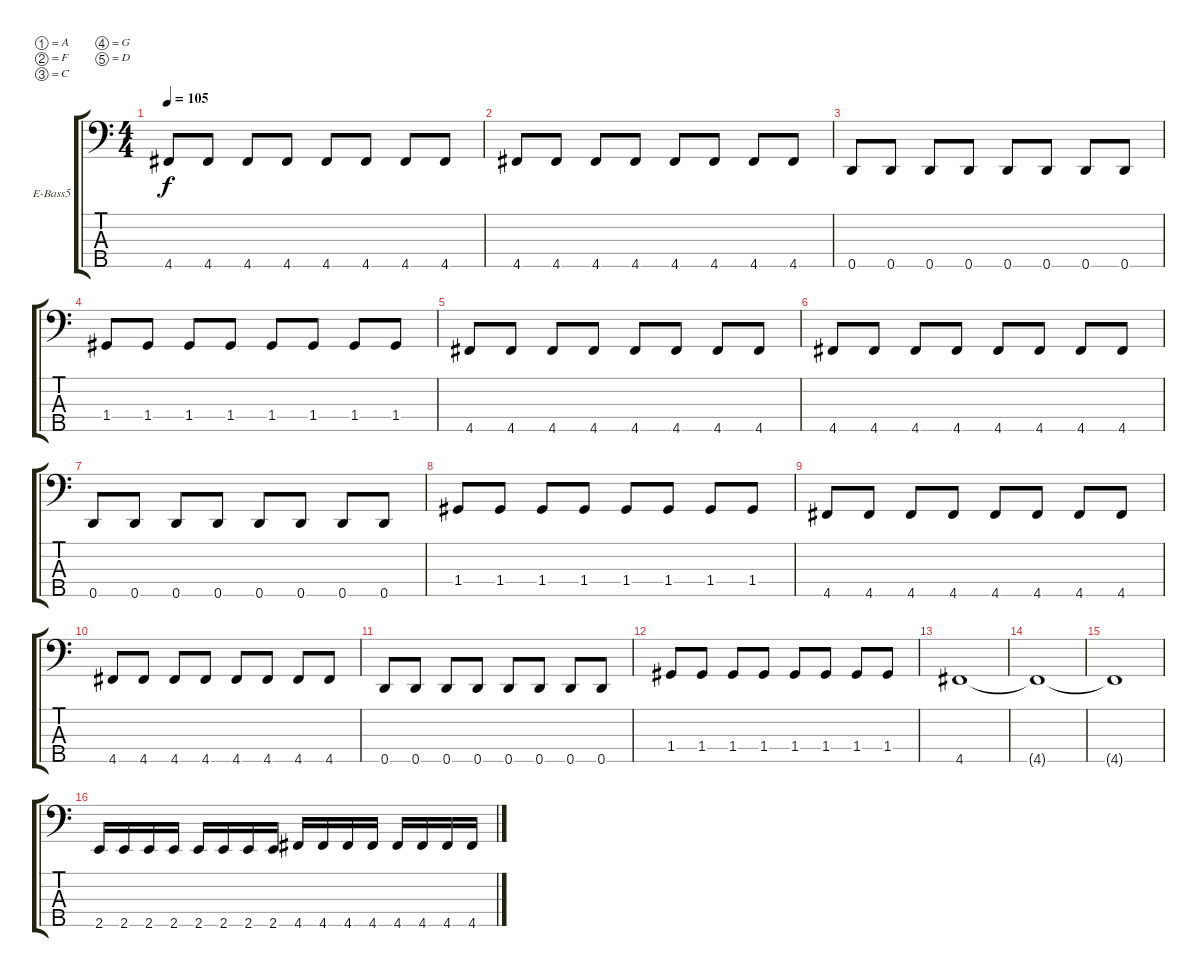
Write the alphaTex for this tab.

\bracketExtendMode groupsimilarinstruments
\firstSystemTrackNameOrientation horizontal
\otherSystemsTrackNameOrientation horizontal
\track ("Äîðîæêà 5" "E-Bass5") {instrument electricbassfinger}
\staff {score tabs}
\tuning (A2 F2 C2 G1 D1)
\ts (4 4)
\tempo 105
\clef f4
\ks c
4.5.8{dy f} 4.5.8 4.5.8 4.5.8 4.5.8 4.5.8 4.5.8 4.5.8 |
4.5.8 4.5.8 4.5.8 4.5.8 4.5.8 4.5.8 4.5.8 4.5.8 |
0.5.8 0.5.8 0.5.8 0.5.8 0.5.8 0.5.8 0.5.8 0.5.8 |
1.4.8 1.4.8 1.4.8 1.4.8 1.4.8 1.4.8 1.4.8 1.4.8 |
4.5.8 4.5.8 4.5.8 4.5.8 4.5.8 4.5.8 4.5.8 4.5.8 |
4.5.8 4.5.8 4.5.8 4.5.8 4.5.8 4.5.8 4.5.8 4.5.8 |
0.5.8 0.5.8 0.5.8 0.5.8 0.5.8 0.5.8 0.5.8 0.5.8 |
1.4.8 1.4.8 1.4.8 1.4.8 1.4.8 1.4.8 1.4.8 1.4.8 |
4.5.8 4.5.8 4.5.8 4.5.8 4.5.8 4.5.8 4.5.8 4.5.8 |
4.5.8 4.5.8 4.5.8 4.5.8 4.5.8 4.5.8 4.5.8 4.5.8 |
0.5.8 0.5.8 0.5.8 0.5.8 0.5.8 0.5.8 0.5.8 0.5.8 |
1.4.8 1.4.8 1.4.8 1.4.8 1.4.8 1.4.8 1.4.8 1.4.8 |
4.5.1 |
4.5{t}.1 |
4.5{t}.1 |
2.5.16 2.5.16 2.5.16 2.5.16 2.5.16 2.5.16 2.5.16 2.5.16 4.5.16 4.5.16 4.5.16 4.5.16 4.5.16 4.5.16 4.5.16 4.5.16
